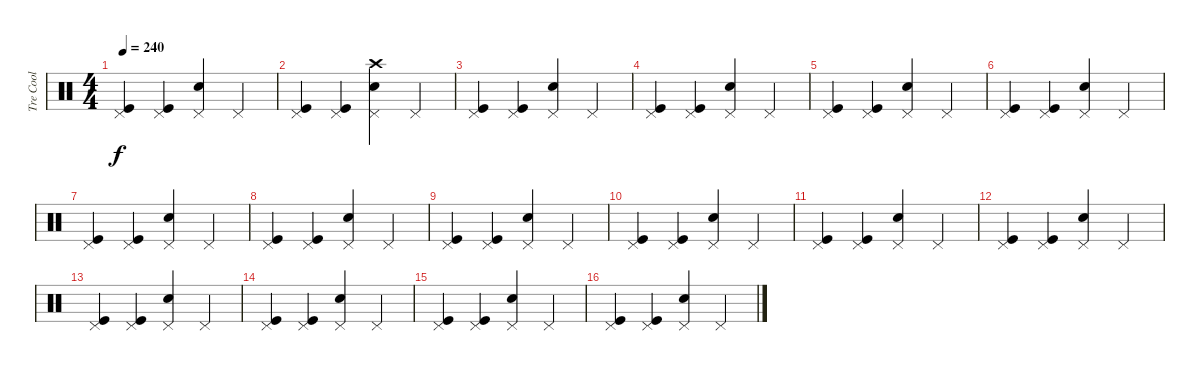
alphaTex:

\track ("Tre Cool" "Tre Cool") {instrument percussion}
\staff {score}
\articulation defaults
\ts (4 4)
\tempo 240
\clef neutral
\ks c
("Pedal Hi-Hat (hit)" "Kick (hit)").4{dy f} ("Pedal Hi-Hat (hit)" "Kick (hit)").4 ("Pedal Hi-Hat (hit)" "Snare (hit) 2").4 "Pedal Hi-Hat (hit)".4 |
("Pedal Hi-Hat (hit)" "Kick (hit)").4 ("Pedal Hi-Hat (hit)" "Kick (hit)").4 ("Pedal Hi-Hat (hit)" "Snare (hit) 2" "Crash high (hit)").4 "Pedal Hi-Hat (hit)".4 |
("Pedal Hi-Hat (hit)" "Kick (hit)").4 ("Pedal Hi-Hat (hit)" "Kick (hit)").4 ("Pedal Hi-Hat (hit)" "Snare (hit) 2").4 "Pedal Hi-Hat (hit)".4 |
("Pedal Hi-Hat (hit)" "Kick (hit)").4 ("Pedal Hi-Hat (hit)" "Kick (hit)").4 ("Pedal Hi-Hat (hit)" "Snare (hit) 2").4 "Pedal Hi-Hat (hit)".4 |
("Pedal Hi-Hat (hit)" "Kick (hit)").4 ("Pedal Hi-Hat (hit)" "Kick (hit)").4 ("Pedal Hi-Hat (hit)" "Snare (hit) 2").4 "Pedal Hi-Hat (hit)".4 |
("Pedal Hi-Hat (hit)" "Kick (hit)").4 ("Pedal Hi-Hat (hit)" "Kick (hit)").4 ("Pedal Hi-Hat (hit)" "Snare (hit) 2").4 "Pedal Hi-Hat (hit)".4 |
("Pedal Hi-Hat (hit)" "Kick (hit)").4 ("Pedal Hi-Hat (hit)" "Kick (hit)").4 ("Pedal Hi-Hat (hit)" "Snare (hit) 2").4 "Pedal Hi-Hat (hit)".4 |
("Pedal Hi-Hat (hit)" "Kick (hit)").4 ("Pedal Hi-Hat (hit)" "Kick (hit)").4 ("Pedal Hi-Hat (hit)" "Snare (hit) 2").4 "Pedal Hi-Hat (hit)".4 |
("Pedal Hi-Hat (hit)" "Kick (hit)").4 ("Pedal Hi-Hat (hit)" "Kick (hit)").4 ("Pedal Hi-Hat (hit)" "Snare (hit) 2").4 "Pedal Hi-Hat (hit)".4 |
("Pedal Hi-Hat (hit)" "Kick (hit)").4 ("Pedal Hi-Hat (hit)" "Kick (hit)").4 ("Pedal Hi-Hat (hit)" "Snare (hit) 2").4 "Pedal Hi-Hat (hit)".4 |
("Pedal Hi-Hat (hit)" "Kick (hit)").4 ("Pedal Hi-Hat (hit)" "Kick (hit)").4 ("Pedal Hi-Hat (hit)" "Snare (hit) 2").4 "Pedal Hi-Hat (hit)".4 |
("Pedal Hi-Hat (hit)" "Kick (hit)").4 ("Pedal Hi-Hat (hit)" "Kick (hit)").4 ("Pedal Hi-Hat (hit)" "Snare (hit) 2").4 "Pedal Hi-Hat (hit)".4 |
("Pedal Hi-Hat (hit)" "Kick (hit)").4 ("Pedal Hi-Hat (hit)" "Kick (hit)").4 ("Pedal Hi-Hat (hit)" "Snare (hit) 2").4 "Pedal Hi-Hat (hit)".4 |
("Pedal Hi-Hat (hit)" "Kick (hit)").4 ("Pedal Hi-Hat (hit)" "Kick (hit)").4 ("Pedal Hi-Hat (hit)" "Snare (hit) 2").4 "Pedal Hi-Hat (hit)".4 |
("Pedal Hi-Hat (hit)" "Kick (hit)").4 ("Pedal Hi-Hat (hit)" "Kick (hit)").4 ("Pedal Hi-Hat (hit)" "Snare (hit) 2").4 "Pedal Hi-Hat (hit)".4 |
("Pedal Hi-Hat (hit)" "Kick (hit)").4 ("Pedal Hi-Hat (hit)" "Kick (hit)").4 ("Pedal Hi-Hat (hit)" "Snare (hit) 2").4 "Pedal Hi-Hat (hit)".4
